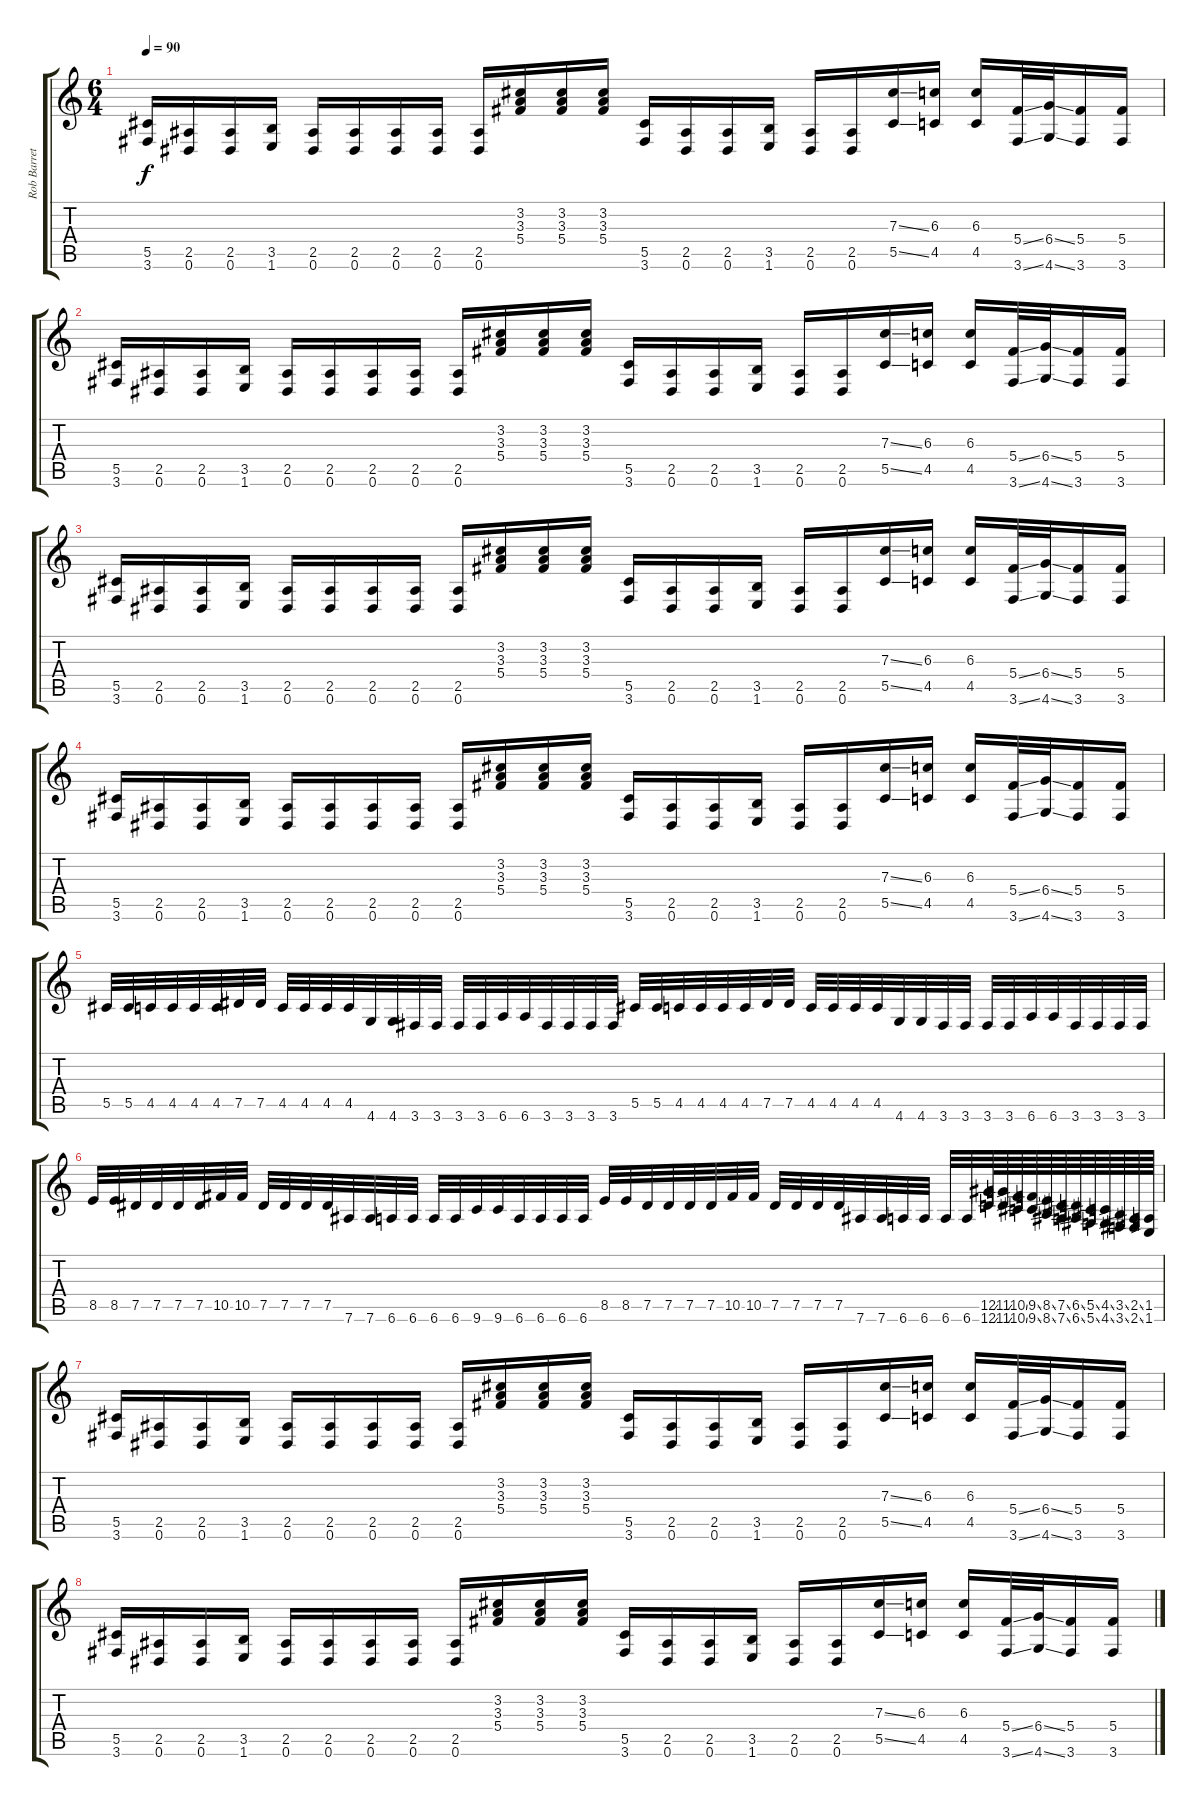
\track ("Rob Barret" "Rob Barret") {instrument distortionguitar}
\staff {score tabs}
\tuning (Eb4 Bb3 Gb3 Db3 Ab2 Eb2) {hide}
\ts (6 4)
\tempo 90
\clef g2
\ks c
(5.5 3.6).16{dy f} (2.5 0.6).16 (2.5 0.6).16 (3.5 1.6).16 (2.5 0.6).16 (2.5 0.6).16 (2.5 0.6).16 (2.5 0.6).16 (2.5 0.6).16 (3.2 3.3 5.4).16 (3.2 3.3 5.4).16 (3.2 3.3 5.4).16 (5.5 3.6).16 (2.5 0.6).16 (2.5 0.6).16 (3.5 1.6).16 (2.5 0.6).16 (2.5 0.6).16 (7.3{ss} 5.5{ss}).16 (6.3 4.5).16 (6.3 4.5).16 (5.4{ss} 3.6{ss}).32 (6.4{ss} 4.6{ss}).32 (5.4 3.6).16 (5.4 3.6).16 |
(5.5 3.6).16 (2.5 0.6).16 (2.5 0.6).16 (3.5 1.6).16 (2.5 0.6).16 (2.5 0.6).16 (2.5 0.6).16 (2.5 0.6).16 (2.5 0.6).16 (3.2 3.3 5.4).16 (3.2 3.3 5.4).16 (3.2 3.3 5.4).16 (5.5 3.6).16 (2.5 0.6).16 (2.5 0.6).16 (3.5 1.6).16 (2.5 0.6).16 (2.5 0.6).16 (7.3{ss} 5.5{ss}).16 (6.3 4.5).16 (6.3 4.5).16 (5.4{ss} 3.6{ss}).32 (6.4{ss} 4.6{ss}).32 (5.4 3.6).16 (5.4 3.6).16 |
(5.5 3.6).16 (2.5 0.6).16 (2.5 0.6).16 (3.5 1.6).16 (2.5 0.6).16 (2.5 0.6).16 (2.5 0.6).16 (2.5 0.6).16 (2.5 0.6).16 (3.2 3.3 5.4).16 (3.2 3.3 5.4).16 (3.2 3.3 5.4).16 (5.5 3.6).16 (2.5 0.6).16 (2.5 0.6).16 (3.5 1.6).16 (2.5 0.6).16 (2.5 0.6).16 (7.3{ss} 5.5{ss}).16 (6.3 4.5).16 (6.3 4.5).16 (5.4{ss} 3.6{ss}).32 (6.4{ss} 4.6{ss}).32 (5.4 3.6).16 (5.4 3.6).16 |
(5.5 3.6).16 (2.5 0.6).16 (2.5 0.6).16 (3.5 1.6).16 (2.5 0.6).16 (2.5 0.6).16 (2.5 0.6).16 (2.5 0.6).16 (2.5 0.6).16 (3.2 3.3 5.4).16 (3.2 3.3 5.4).16 (3.2 3.3 5.4).16 (5.5 3.6).16 (2.5 0.6).16 (2.5 0.6).16 (3.5 1.6).16 (2.5 0.6).16 (2.5 0.6).16 (7.3{ss} 5.5{ss}).16 (6.3 4.5).16 (6.3 4.5).16 (5.4{ss} 3.6{ss}).32 (6.4{ss} 4.6{ss}).32 (5.4 3.6).16 (5.4 3.6).16 |
5.5.32 5.5.32 4.5.32 4.5.32 4.5.32 4.5.32 7.5.32 7.5.32 4.5.32 4.5.32 4.5.32 4.5.32 4.6.32 4.6.32 3.6.32 3.6.32 3.6.32 3.6.32 6.6.32 6.6.32 3.6.32 3.6.32 3.6.32 3.6.32 5.5.32 5.5.32 4.5.32 4.5.32 4.5.32 4.5.32 7.5.32 7.5.32 4.5.32 4.5.32 4.5.32 4.5.32 4.6.32 4.6.32 3.6.32 3.6.32 3.6.32 3.6.32 6.6.32 6.6.32 3.6.32 3.6.32 3.6.32 3.6.32 |
8.5.32 8.5.32 7.5.32 7.5.32 7.5.32 7.5.32 10.5.32 10.5.32 7.5.32 7.5.32 7.5.32 7.5.32 7.6.32 7.6.32 6.6.32 6.6.32 6.6.32 6.6.32 9.6.32 9.6.32 6.6.32 6.6.32 6.6.32 6.6.32 8.5.32 8.5.32 7.5.32 7.5.32 7.5.32 7.5.32 10.5.32 10.5.32 7.5.32 7.5.32 7.5.32 7.5.32 7.6.32 7.6.32 6.6.32 6.6.32 6.6.32 6.6.32 (12.5{ss} 12.6{ss}).64 (11.5{ss} 11.6{ss}).64 (10.5{ss} 10.6{ss}).64 (9.5{ss} 9.6{ss}).64 (8.5{ss} 8.6{ss}).64 (7.5{ss} 7.6{ss}).64 (6.5{ss} 6.6{ss}).64 (5.5{ss} 5.6{ss}).64 (4.5{ss} 4.6{ss}).64 (3.5{ss} 3.6{ss}).64 (2.5{ss} 2.6{ss}).64 (1.5 1.6).64 |
(5.5 3.6).16 (2.5 0.6).16 (2.5 0.6).16 (3.5 1.6).16 (2.5 0.6).16 (2.5 0.6).16 (2.5 0.6).16 (2.5 0.6).16 (2.5 0.6).16 (3.2 3.3 5.4).16 (3.2 3.3 5.4).16 (3.2 3.3 5.4).16 (5.5 3.6).16 (2.5 0.6).16 (2.5 0.6).16 (3.5 1.6).16 (2.5 0.6).16 (2.5 0.6).16 (7.3{ss} 5.5{ss}).16 (6.3 4.5).16 (6.3 4.5).16 (5.4{ss} 3.6{ss}).32 (6.4{ss} 4.6{ss}).32 (5.4 3.6).16 (5.4 3.6).16 |
(5.5 3.6).16 (2.5 0.6).16 (2.5 0.6).16 (3.5 1.6).16 (2.5 0.6).16 (2.5 0.6).16 (2.5 0.6).16 (2.5 0.6).16 (2.5 0.6).16 (3.2 3.3 5.4).16 (3.2 3.3 5.4).16 (3.2 3.3 5.4).16 (5.5 3.6).16 (2.5 0.6).16 (2.5 0.6).16 (3.5 1.6).16 (2.5 0.6).16 (2.5 0.6).16 (7.3{ss} 5.5{ss}).16 (6.3 4.5).16 (6.3 4.5).16 (5.4{ss} 3.6{ss}).32 (6.4{ss} 4.6{ss}).32 (5.4 3.6).16 (5.4 3.6).16
